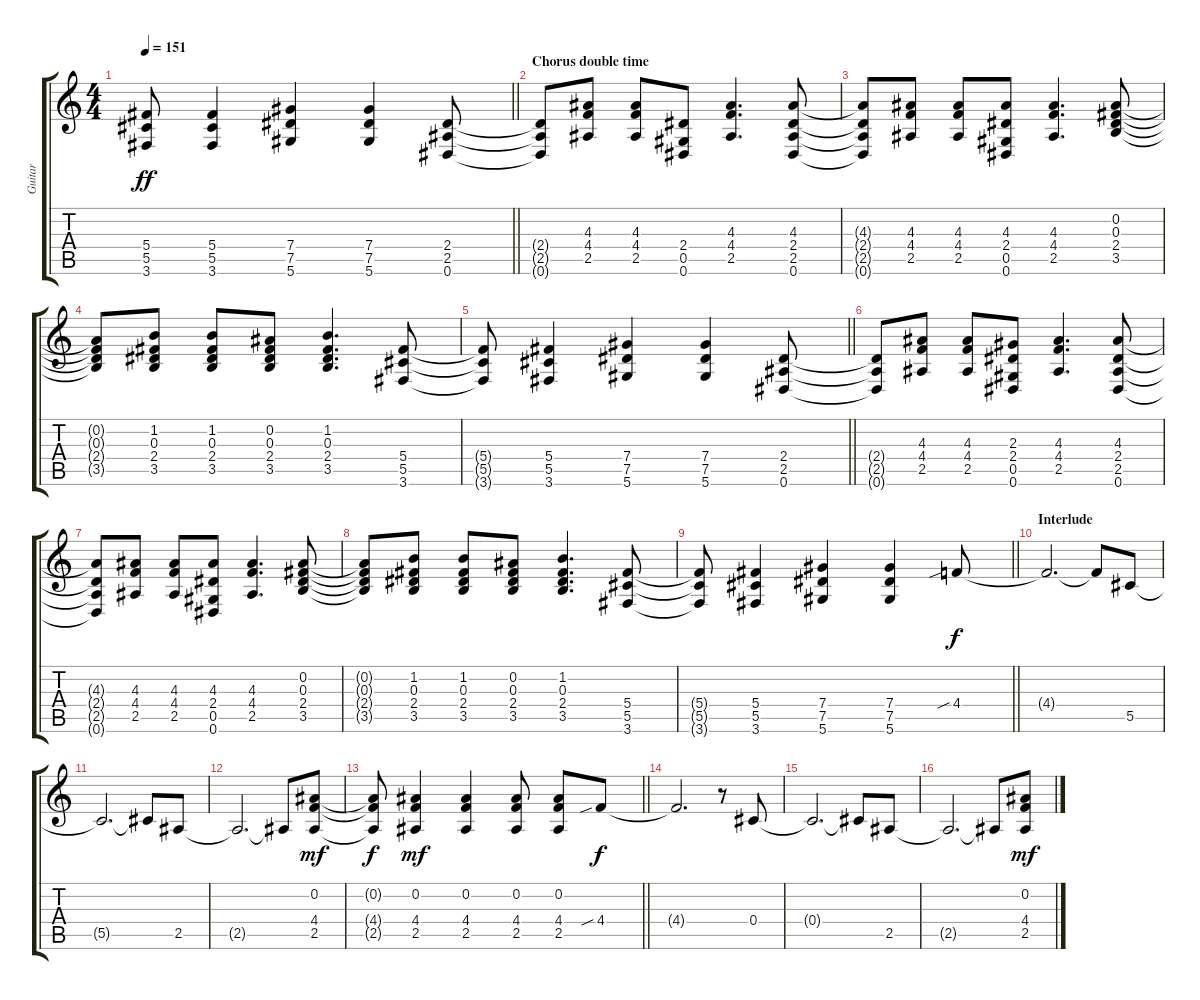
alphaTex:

\track ("Guitar" "Guitar") {instrument overdrivenguitar}
\staff {score tabs}
\tuning (Eb4 Bb3 Gb3 Db3 Ab2 Eb2) {hide}
\ts (4 4)
\tempo 151
\clef g2
\barLineRight lightlight
\ks c
(5.4{t} 5.5{t} 3.6{t}).8{dy ff} (5.4 5.5 3.6).4 (7.4 7.5 5.6).4 (7.4 7.5 5.6).4 (2.4 2.5 0.6).8 |
\section ("" "Chorus double time")
(2.4{t} 2.5{t} 0.6{t}).8 (4.3 4.4 2.5).8 (4.3 4.4 2.5).8 (2.4 0.5 0.6).8 (4.3 4.4 2.5).4{d} (4.3 2.4 2.5 0.6).8 |
(4.3{t} 2.4{t} 2.5{t} 0.6{t}).8 (4.3 4.4 2.5).8 (4.3 4.4 2.5).8 (4.3 2.4 0.5 0.6).8 (4.3 4.4 2.5).4{d} (0.2 0.3 2.4 3.5).8 |
(0.2{t} 0.3{t} 2.4{t} 3.5{t}).8 (1.2 0.3 2.4 3.5).8 (1.2 0.3 2.4 3.5).8 (0.2 0.3 2.4 3.5).8 (1.2 0.3 2.4 3.5).4{d} (5.4 5.5 3.6).8 |
\barLineRight lightlight
(5.4{t} 5.5{t} 3.6{t}).8 (5.4 5.5 3.6).4 (7.4 7.5 5.6).4 (7.4 7.5 5.6).4 (2.4 2.5 0.6).8 |
(2.4{t} 2.5{t} 0.6{t}).8 (4.3 4.4 2.5).8 (4.3 4.4 2.5).8 (2.3 2.4 0.5 0.6).8 (4.3 4.4 2.5).4{d} (4.3 2.4 2.5 0.6).8 |
(4.3{t} 2.4{t} 2.5{t} 0.6{t}).8 (4.3 4.4 2.5).8 (4.3 4.4 2.5).8 (4.3 2.4 0.5 0.6).8 (4.3 4.4 2.5).4{d} (0.2 0.3 2.4 3.5).8 |
(0.2{t} 0.3{t} 2.4{t} 3.5{t}).8 (1.2 0.3 2.4 3.5).8 (1.2 0.3 2.4 3.5).8 (0.2 0.3 2.4 3.5).8 (1.2 0.3 2.4 3.5).4{d} (5.4 5.5 3.6).8 |
\barLineRight lightlight
(5.4{t} 5.5{t} 3.6{t}).8 (5.4 5.5 3.6).4 (7.4 7.5 5.6).4 (7.4 7.5 5.6).4 4.4{sib}.8{dy f} |
\section ("" "Interlude")
4.4{t}.2{d} 4.4{t}.8 5.5.8 |
5.5{t}.2{d} 5.5{t}.8 2.5.8 |
2.5{t}.2{d} 2.5{t}.8 (0.2 4.4 2.5).8{dy mf} |
\barLineRight lightlight
(0.2{t} 4.4{t} 2.5{t}).8{dy f} (0.2 4.4 2.5).4{dy mf} (0.2 4.4 2.5).4 (0.2 4.4 2.5).8 (0.2 4.4 2.5).8 4.4{sib}.8{dy f} |
4.4{t}.2{d} r.8 0.4.8 |
0.4{t}.2{d} 0.4{t}.8 2.5.8 |
2.5{t}.2{d} 2.5{t}.8 (0.2 4.4 2.5).8{dy mf}
